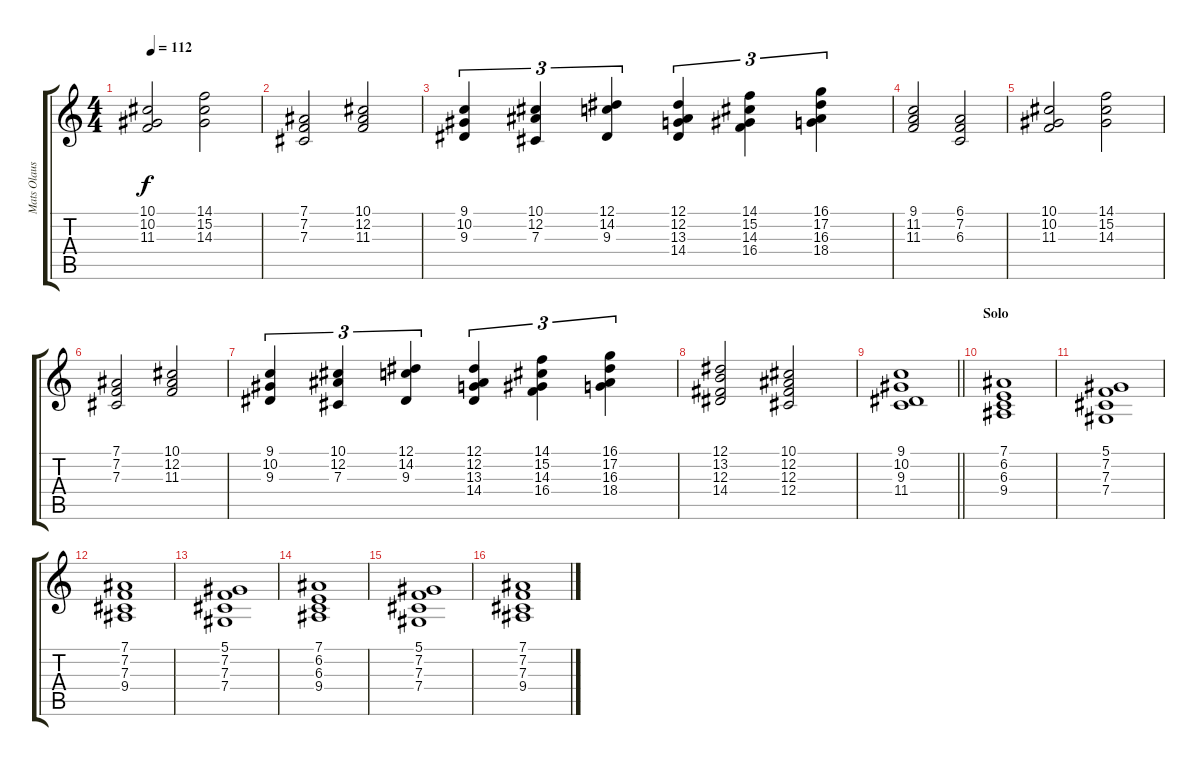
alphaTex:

\track ("Mats Olausson" "Mats Olaus") {instrument stringensemble1}
\staff {score tabs}
\tuning (Eb4 Bb3 Gb3 Db3 Ab2 Eb2) {hide}
\ts (4 4)
\tempo 112
\clef g2
\ks c
(10.1 10.2 11.3).2{dy f} (14.1 15.2 14.3).2 |
(7.1 7.2 7.3).2 (10.1 12.2 11.3).2 |
(9.1 10.2 9.3).4{tu (3 2)} (10.1 12.2 7.3).4{tu (3 2)} (12.1 14.2 9.3).4{tu (3 2)} (12.1 12.2 13.3 14.4).4{tu (3 2)} (14.1 15.2 14.3 16.4).4{tu (3 2)} (16.1 17.2 16.3 18.4).4{tu (3 2)} |
(9.1 11.2 11.3).2 (6.1 7.2 6.3).2 |
(10.1 10.2 11.3).2 (14.1 15.2 14.3).2 |
(7.1 7.2 7.3).2 (10.1 12.2 11.3).2 |
(9.1 10.2 9.3).4{tu (3 2)} (10.1 12.2 7.3).4{tu (3 2)} (12.1 14.2 9.3).4{tu (3 2)} (12.1 12.2 13.3 14.4).4{tu (3 2)} (14.1 15.2 14.3 16.4).4{tu (3 2)} (16.1 17.2 16.3 18.4).4{tu (3 2)} |
(12.1 13.2 12.3 14.4).2 (10.1 12.2 12.3 12.4).2 |
\barLineRight lightlight
(9.1 10.2 9.3 11.4).1 |
\section ("" "Solo")
(7.1 6.2 6.3 9.4).1 |
(5.1 7.2 7.3 7.4).1 |
(7.1 7.2 7.3 9.4).1 |
(5.1 7.2 7.3 7.4).1 |
(7.1 6.2 6.3 9.4).1 |
(5.1 7.2 7.3 7.4).1 |
(7.1 7.2 7.3 9.4).1
